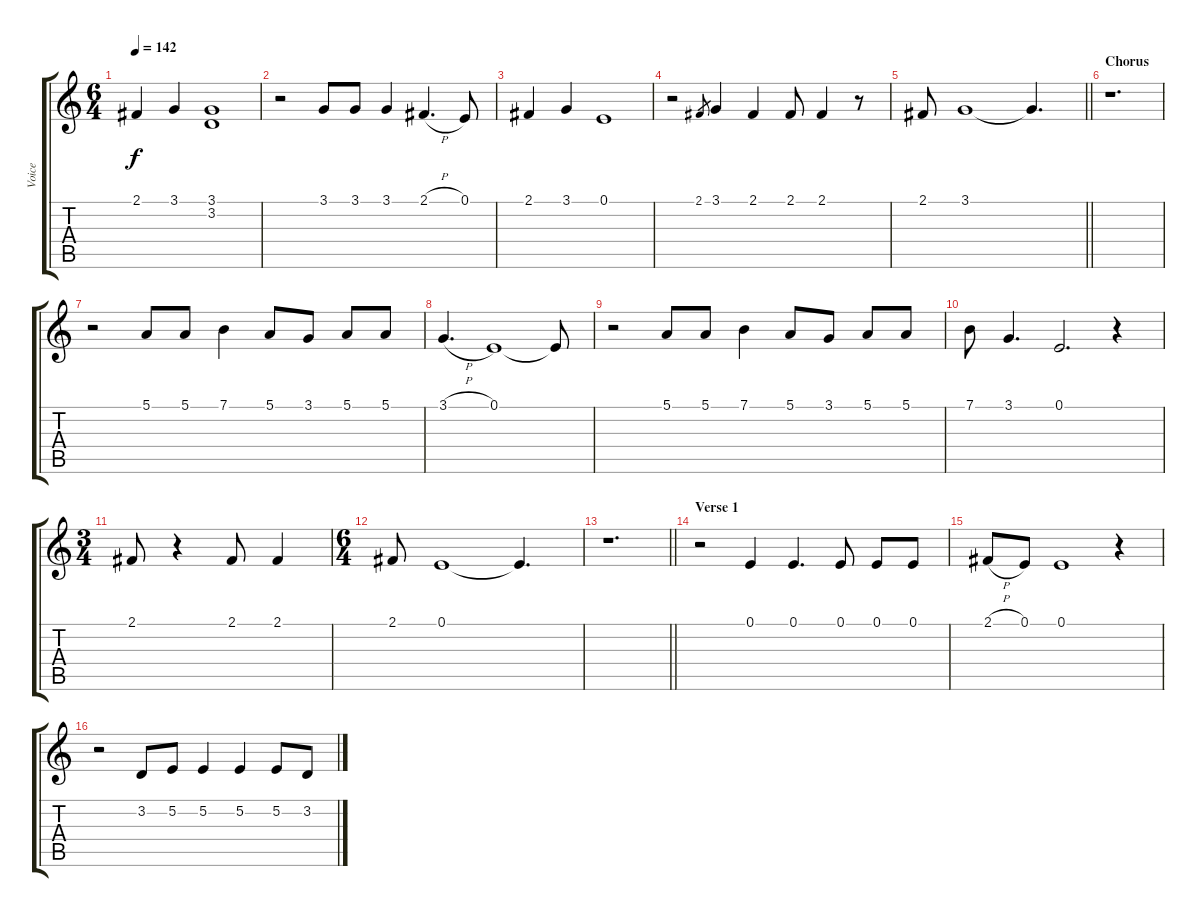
\track ("Voice" "Voice") {instrument clarinet}
\staff {score tabs}
\tuning (E4 B3 G3 D3 A2 E2) {hide}
\ts (6 4)
\tempo 142
\clef g2
\ks c
2.1.4{dy f} 3.1.4 (3.1 3.2).1 |
r.2 3.1.8 3.1.8 3.1.4 2.1{h}.4{d} 0.1.8 |
2.1.4 3.1.4 0.1.1 |
r.2 2.1.8{gr} 3.1.4 2.1.4 2.1.8 2.1.4 r.8 |
\barLineRight lightlight
2.1.8 3.1.1 3.1{t}.4{d} |
\section ("" "Chorus")
r.1{d} |
r.2 5.1.8 5.1.8 7.1.4 5.1.8 3.1.8 5.1.8 5.1.8 |
3.1{h}.4{d} 0.1.1 0.1{t}.8 |
r.2 5.1.8 5.1.8 7.1.4 5.1.8 3.1.8 5.1.8 5.1.8 |
7.1.8 3.1.4{d} 0.1.2{d} r.4 |
\ts (3 4)
2.1.8 r.4 2.1.8 2.1.4 |
\ts (6 4)
2.1.8 0.1.1 0.1{t}.4{d} |
\barLineRight lightlight
r.1{d} |
\section ("" "Verse 1")
r.2 0.1.4 0.1.4{d} 0.1.8 0.1.8 0.1.8 |
2.1{h}.8 0.1.8 0.1.1 r.4 |
r.2 3.2.8 5.2.8 5.2.4 5.2.4 5.2.8 3.2.8
